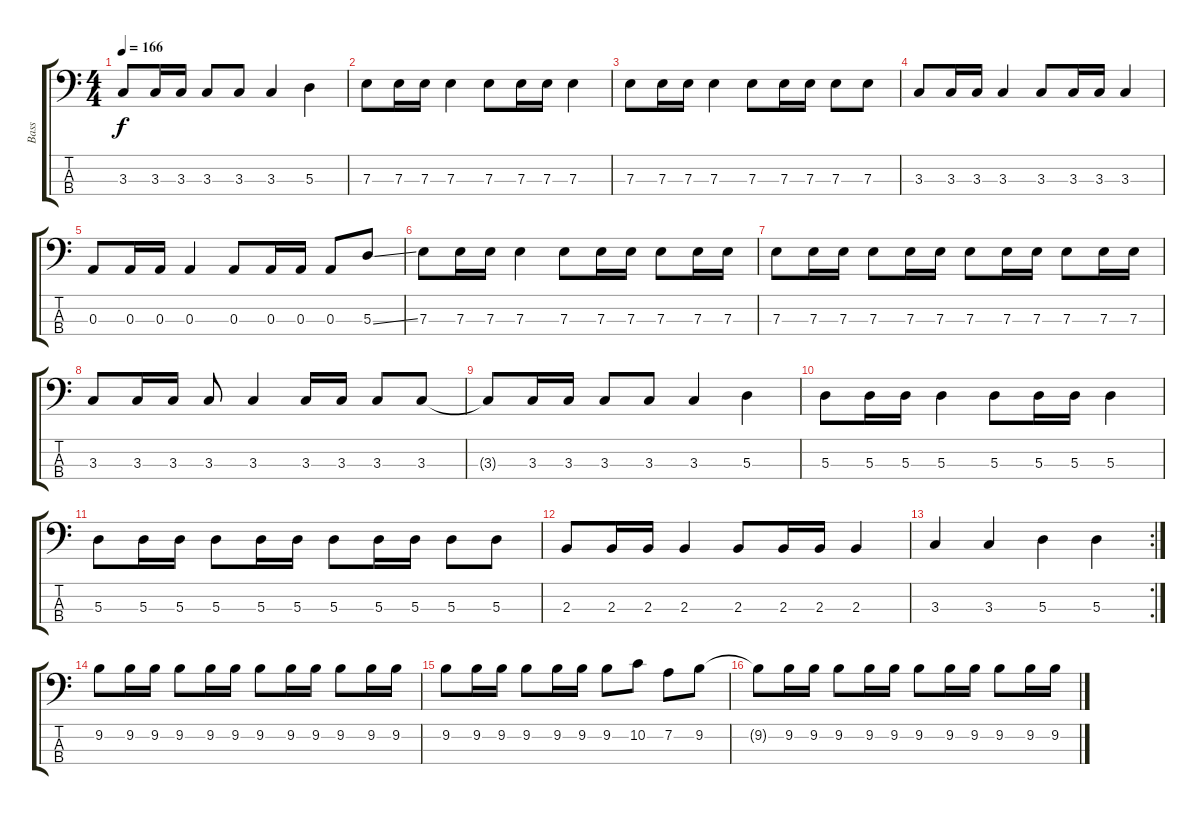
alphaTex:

\track ("Bass" "Bass") {instrument electricbassfinger}
\staff {score tabs}
\tuning (G2 D2 A1 E1) {hide}
\ts (4 4)
\tempo 166
\clef f4
\ks c
3.3{t}.8{dy f} 3.3.16 3.3.16 3.3.8 3.3.8 3.3.4 5.3.4 |
7.3.8 7.3.16 7.3.16 7.3.4 7.3.8 7.3.16 7.3.16 7.3.4 |
7.3.8 7.3.16 7.3.16 7.3.4 7.3.8 7.3.16 7.3.16 7.3.8 7.3.8 |
3.3.8 3.3.16 3.3.16 3.3.4 3.3.8 3.3.16 3.3.16 3.3.4 |
0.3.8 0.3.16 0.3.16 0.3.4 0.3.8 0.3.16 0.3.16 0.3.8 5.3{ss}.8 |
7.3.8 7.3.16 7.3.16 7.3.4 7.3.8 7.3.16 7.3.16 7.3.8 7.3.16 7.3.16 |
7.3.8 7.3.16 7.3.16 7.3.8 7.3.16 7.3.16 7.3.8 7.3.16 7.3.16 7.3.8 7.3.16 7.3.16 |
3.3.8 3.3.16 3.3.16 3.3.8 3.3.4 3.3.16 3.3.16 3.3.8 3.3.8 |
3.3{t}.8 3.3.16 3.3.16 3.3.8 3.3.8 3.3.4 5.3.4 |
5.3.8 5.3.16 5.3.16 5.3.4 5.3.8 5.3.16 5.3.16 5.3.4 |
5.3.8 5.3.16 5.3.16 5.3.8 5.3.16 5.3.16 5.3.8 5.3.16 5.3.16 5.3.8 5.3.8 |
2.3.8 2.3.16 2.3.16 2.3.4 2.3.8 2.3.16 2.3.16 2.3.4 |
\rc 2
3.3.4 3.3.4 5.3.4 5.3.4 |
9.2.8 9.2.16 9.2.16 9.2.8 9.2.16 9.2.16 9.2.8 9.2.16 9.2.16 9.2.8 9.2.16 9.2.16 |
9.2.8 9.2.16 9.2.16 9.2.8 9.2.16 9.2.16 9.2.8 10.2.8 7.2.8 9.2.8 |
9.2{t}.8 9.2.16 9.2.16 9.2.8 9.2.16 9.2.16 9.2.8 9.2.16 9.2.16 9.2.8 9.2.16 9.2.16
